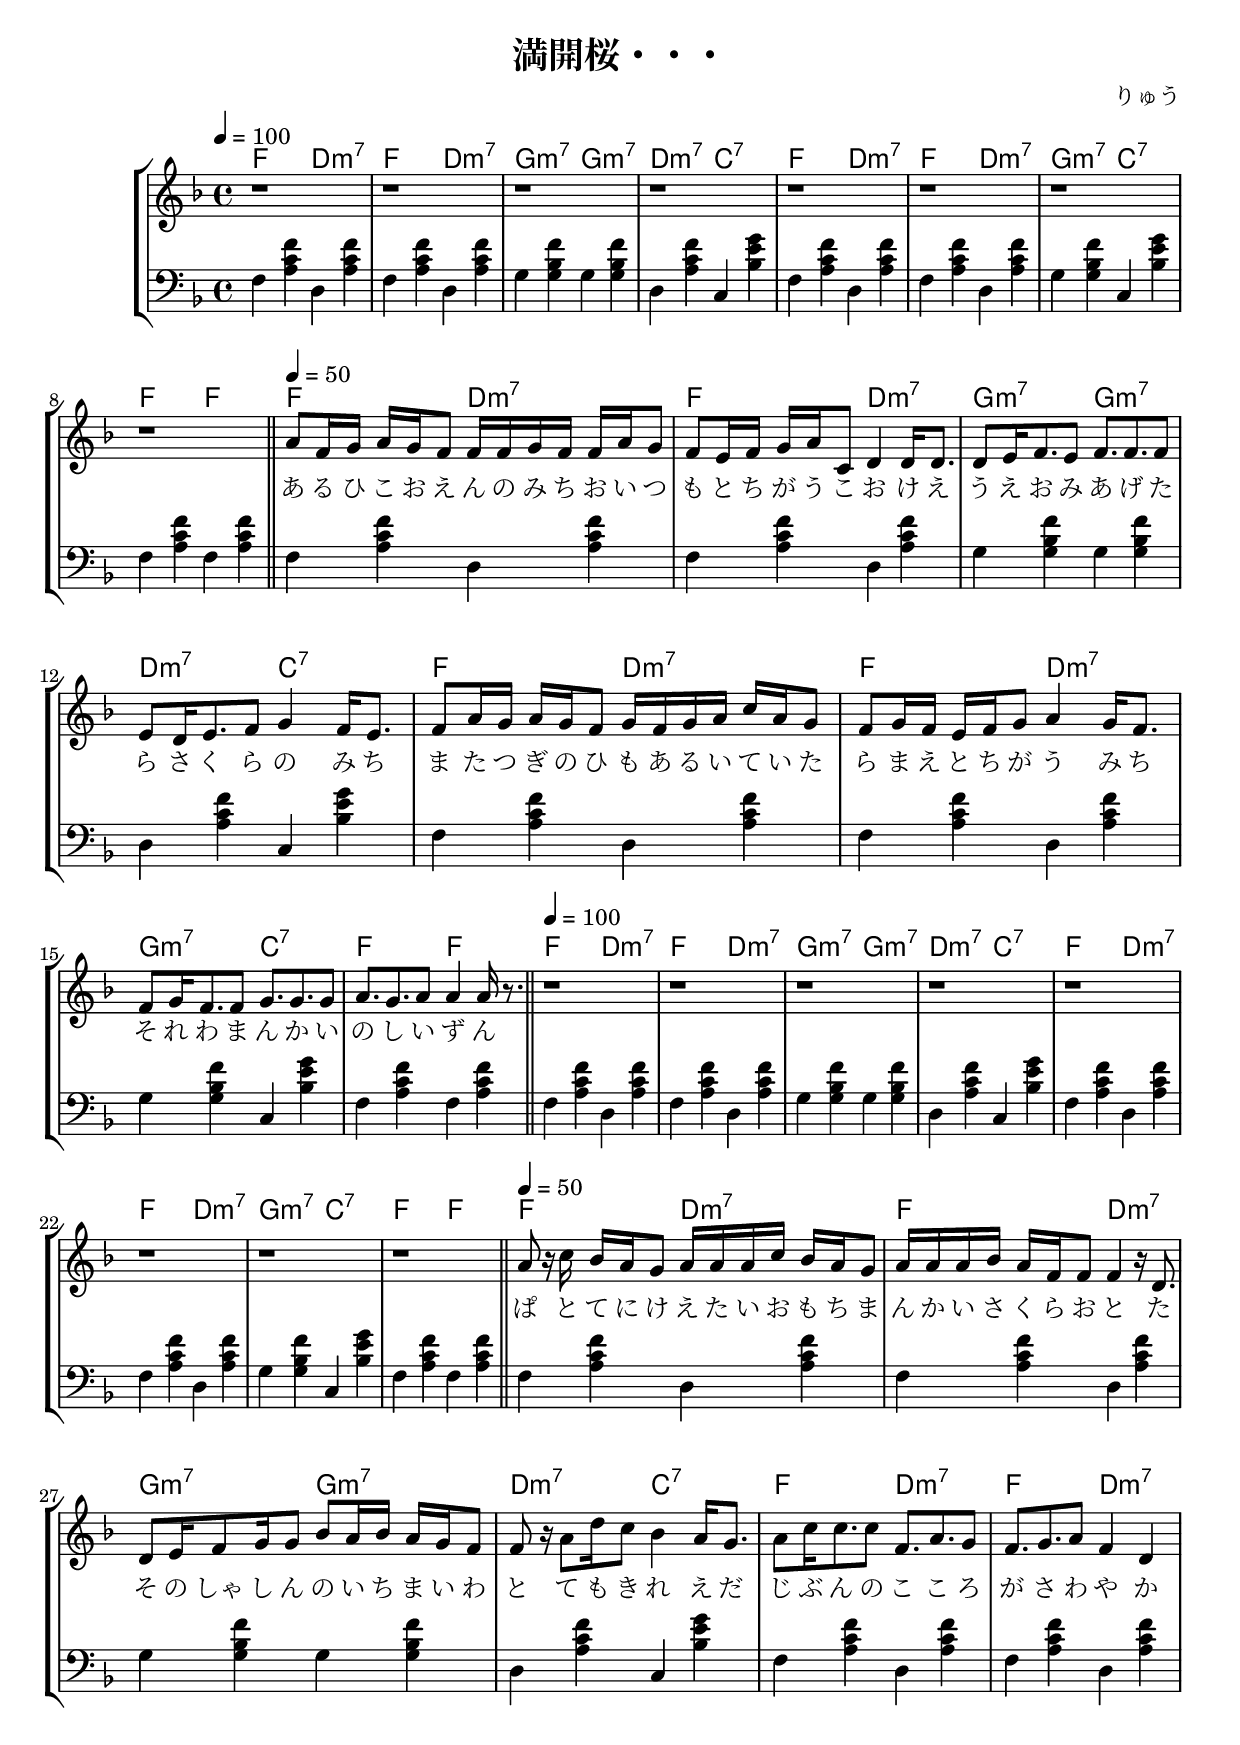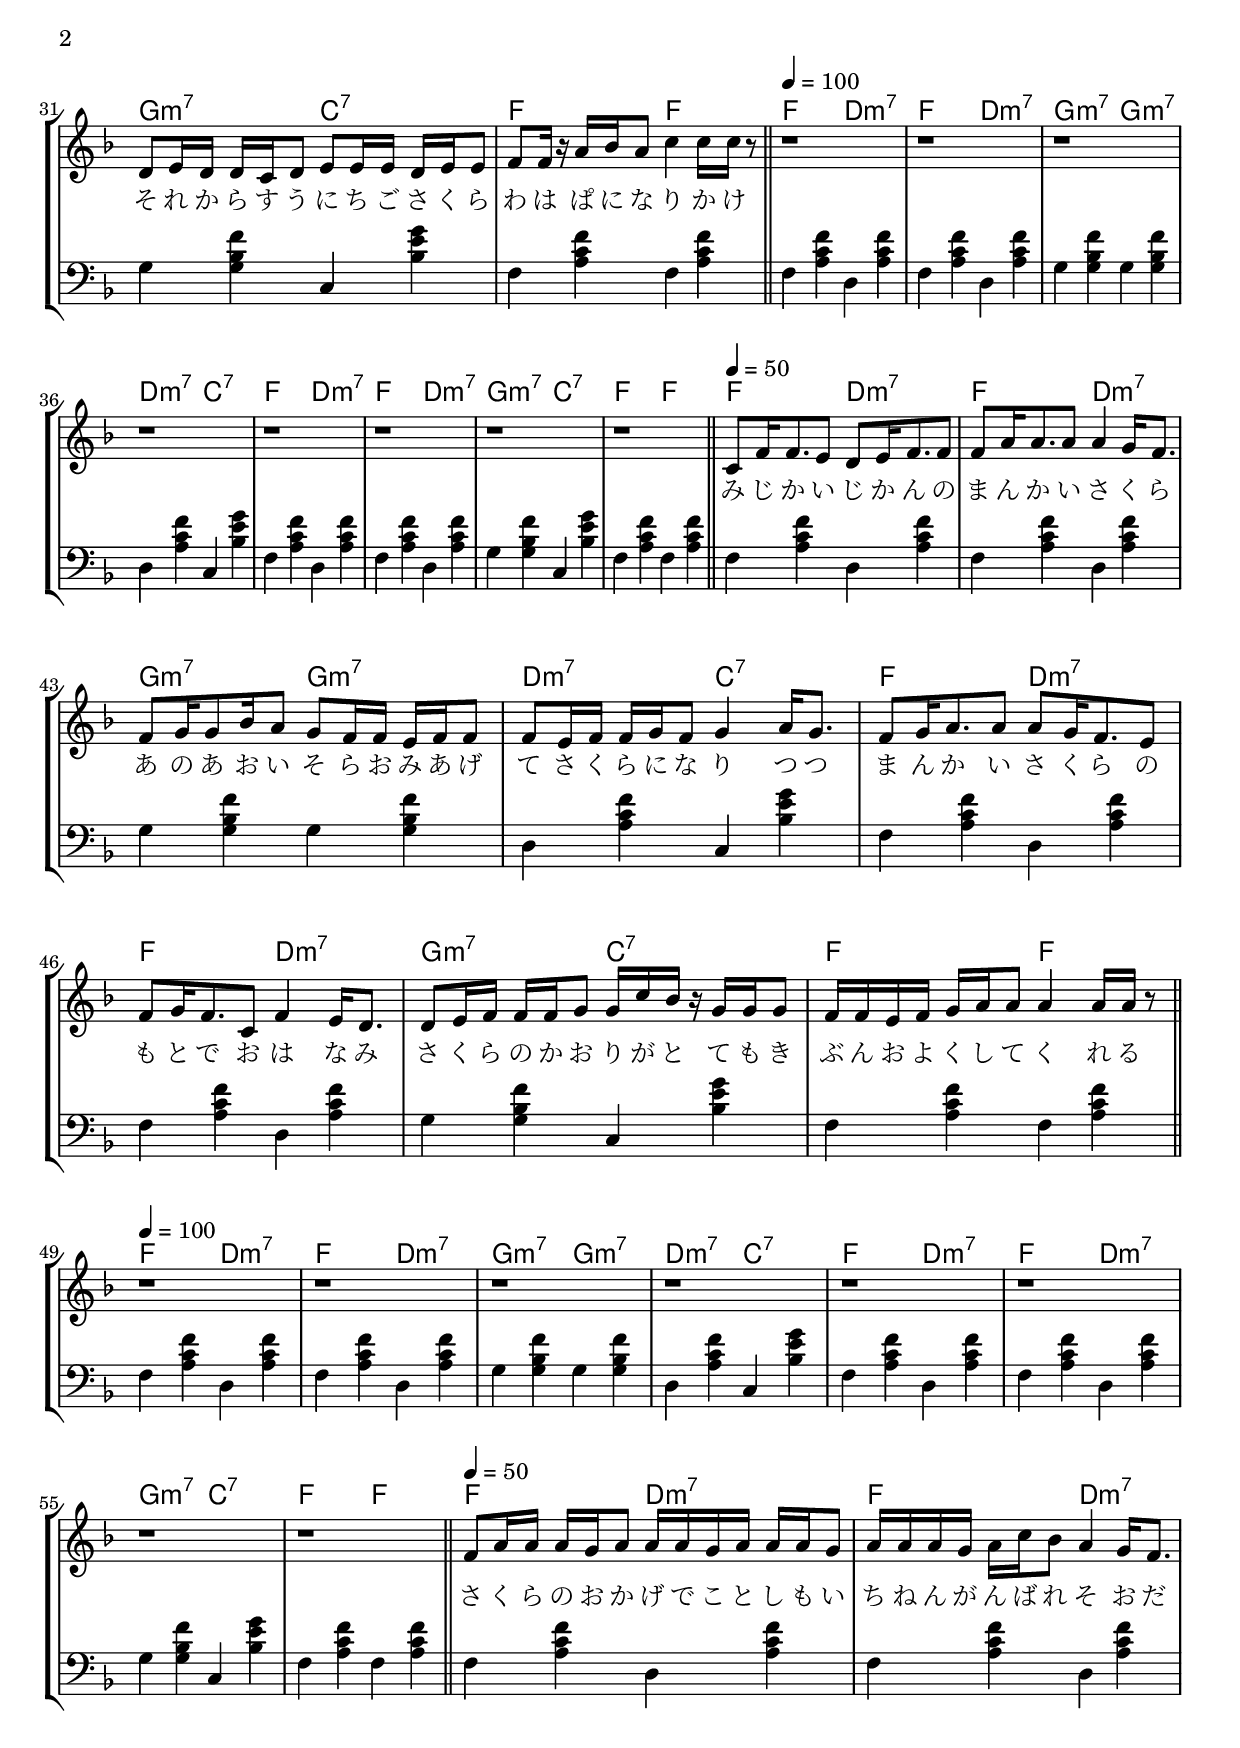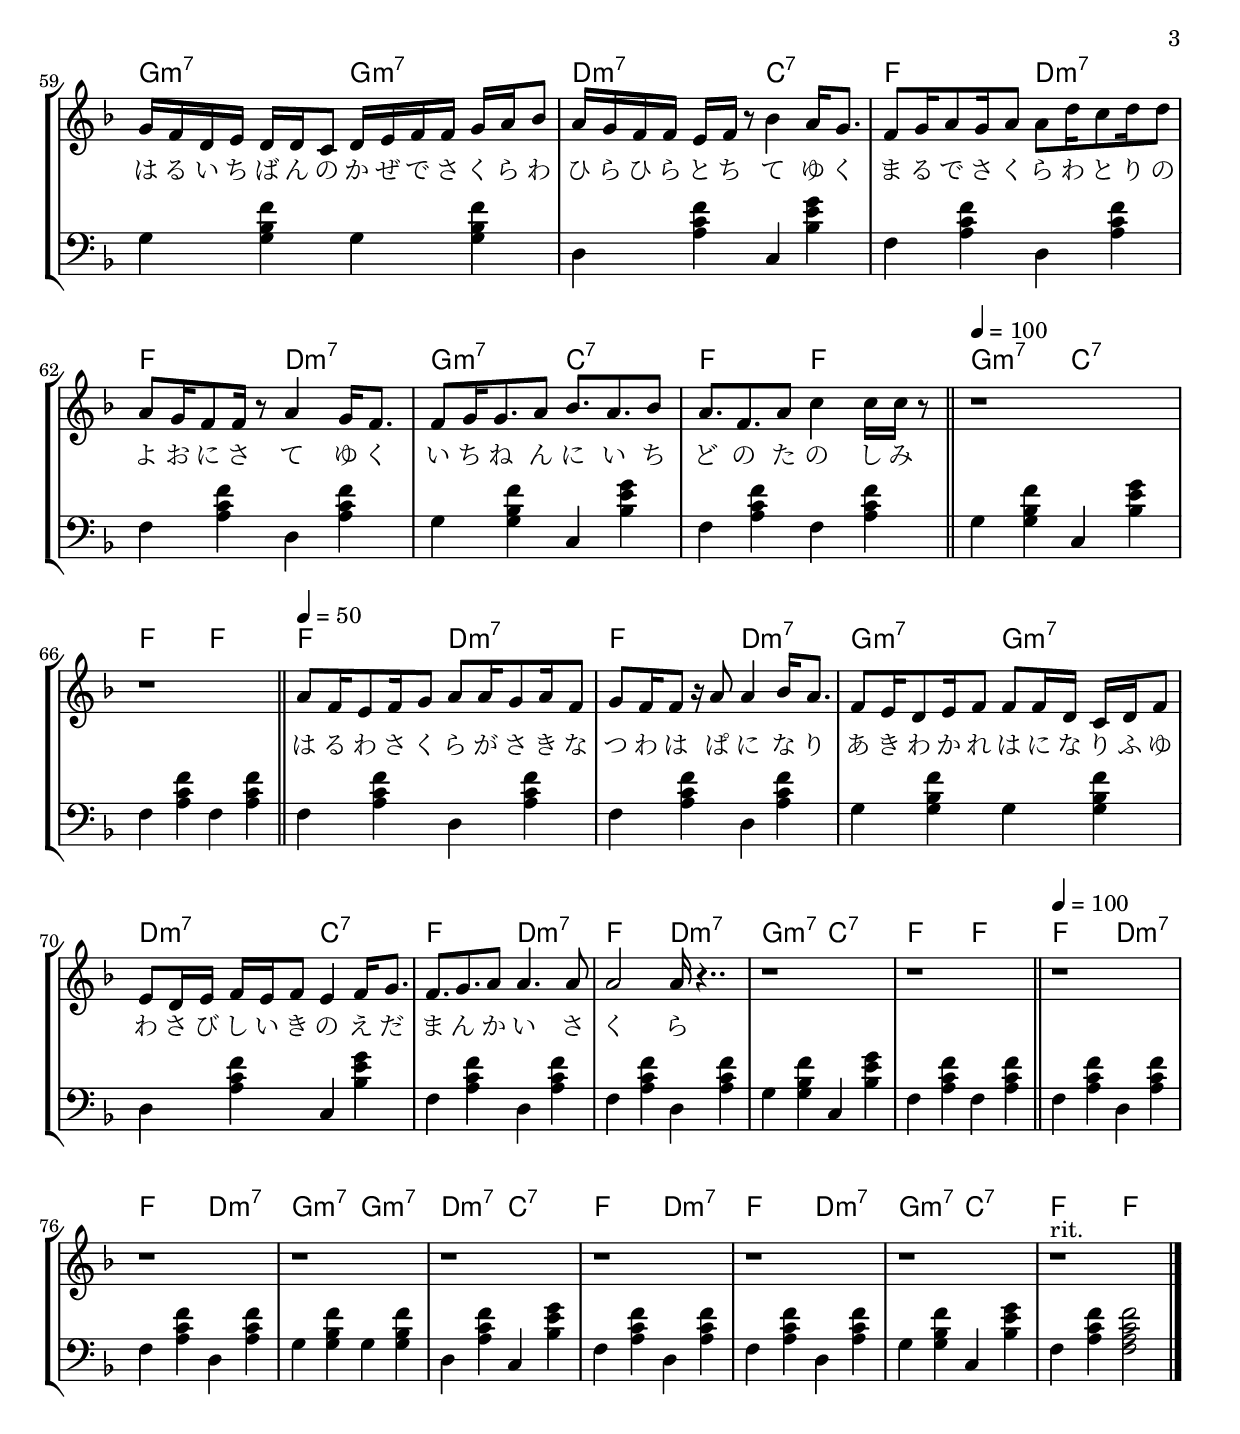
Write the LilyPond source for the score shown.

\version "2.12.1"

\header {
	title = \markup {満開桜・・・}
	composer = \markup \center-column {りゅう}
}

harmony = \chordmode {
	f2 d:min7 f d:min7 g:min7 g:min7 d:min7 c:7 f d:min7 f d:min7 g:min7 c:7 f f 

	f d:min7 f d:min7 g:min7 g:min7 d:min7 c:7 f d:min7 f d:min7 g:min7 c:7 f f 

	f d:min7 f d:min7 g:min7 g:min7 d:min7 c:7 f d:min7 f d:min7 g:min7 c:7 f f 

	f d:min7 f d:min7 g:min7 g:min7 d:min7 c:7 f d:min7 f d:min7 g:min7 c:7 f f 

	f d:min7 f d:min7 g:min7 g:min7 d:min7 c:7 f d:min7 f d:min7 g:min7 c:7 f f 

	f d:min7 f d:min7 g:min7 g:min7 d:min7 c:7 f d:min7 f d:min7 g:min7 c:7 f f 

	f d:min7 f d:min7 g:min7 g:min7 d:min7 c:7 f d:min7 f d:min7 g:min7 c:7 f f 

	f d:min7 f d:min7 g:min7 g:min7 d:min7 c:7 f d:min7 f d:min7 g:min7 c:7 f f 

	g:min7 c:7 f f 

	f d:min7 f d:min7 g:min7 g:min7 d:min7 c:7 f d:min7 f d:min7 g:min7 c:7 f f 

	f d:min7 f d:min7 g:min7 g:min7 d:min7 c:7 f d:min7 f d:min7 g:min7 c:7 f f 
}

melody = {
	\key f \major
	\tempo 4 = 100
	r1 | r1 | r1 | r1 | r1 | r1 | r1 | r1   
	\set Staff.midiInstrument = #"fss0.42"
		\tempo 4 = 50
 a'8  f'16  g'16  a'16  g'16  f'8  f'16  f'16  g'16  f'16  f'16  a'16  g'8 
	f'8  e'16  f'16  g'16  a'16  c'8  d'4  d'16  d'8. 
	d'8  e'16  f'8.  e'8  f'8.  f'8.  f'8 
	e'8  d'16  e'8.  f'8  g'4  f'16  e'8. 
	f'8  a'16  g'16  a'16  g'16  f'8  g'16  f'16  g'16  a'16  c''16  a'16  g'8 
	f'8  g'16  f'16  e'16  f'16  g'8  a'4  g'16  f'8. 
	f'8  g'16  f'8.  f'8  g'8.  g'8.  g'8 
	a'8.  g'8.  a'8  a'4  a'16  	r8. 	\tempo 4 = 100
	r1 | r1 | r1 | r1 | r1 | r1 | r1 | r1   
	\set Staff.midiInstrument = #"fss0.42"
		\tempo 4 = 50
 a'8  r16  c''16  bes'16  a'16  g'8  a'16  a'16  a'16  c''16  bes'16  a'16  g'8 
	a'16  a'16  a'16  bes'16  a'16  f'16  f'8  f'4  r16  d'8. 
	d'8  e'16  f'8  g'16  g'8  bes'8  a'16  bes'16  a'16  g'16  f'8 
	f'8  r16  a'8  d''16  c''8  bes'4  a'16  g'8. 
	a'8  c''16  c''8.  c''8  f'8.  a'8.  g'8 
	f'8.  g'8.  a'8  f'4  d'4 
	d'8  e'16  d'16  d'16  c'16  d'8  e'8  e'16  e'16  d'16  e'16  e'8 
	f'8  f'16  r16  a'16  bes'16  a'8  c''4  c''16  c''16  	r8 	\tempo 4 = 100
	r1 | r1 | r1 | r1 | r1 | r1 | r1 | r1   
	\set Staff.midiInstrument = #"fss0.42"
		\tempo 4 = 50
 c'8  f'16  f'8.  e'8  d'8  e'16  f'8.  f'8 
	f'8  a'16  a'8.  a'8  a'4  g'16  f'8. 
	f'8  g'16  g'8  bes'16  a'8  g'8  f'16  f'16  e'16  f'16  f'8 
	f'8  e'16  f'16  f'16  g'16  f'8  g'4  a'16  g'8. 
	f'8  g'16  a'8.  a'8  a'8  g'16  f'8.  e'8 
	f'8  g'16  f'8.  c'8  f'4  e'16  d'8. 
	d'8  e'16  f'16  f'16  f'16  g'8  g'16  c''16  bes'16  r16  g'16  g'16  g'8 
	f'16  f'16  e'16  f'16  g'16  a'16  a'8  a'4  a'16  a'16  	r8 	\tempo 4 = 100
	r1 | r1 | r1 | r1 | r1 | r1 | r1 | r1   
	\set Staff.midiInstrument = #"fss0.42"
		\tempo 4 = 50
 f'8  a'16  a'16  a'16  g'16  a'8  a'16  a'16  g'16  a'16  a'16  a'16  g'8 
	a'16  a'16  a'16  g'16  a'16  c''16  bes'8  a'4  g'16  f'8. 
	g'16  f'16  d'16  e'16  d'16  d'16  c'8  d'16  e'16  f'16  f'16  g'16  a'16  bes'8 
	a'16  g'16  f'16  f'16  e'16  f'16  r8  bes'4  a'16  g'8. 
	f'8  g'16  a'8  g'16  a'8  a'8  d''16  c''8  d''16  d''8 
	a'8  g'16  f'8  f'16  r8  a'4  g'16  f'8. 
	f'8  g'16  g'8.  a'8  bes'8.  a'8.  bes'8 
	a'8.  f'8.  a'8  c''4  c''16  c''16  	r8 	\tempo 4 = 100
	r1 | r1   
	\set Staff.midiInstrument = #"fss0.42"
		\tempo 4 = 50
 a'8  f'16  e'8  f'16  g'8  a'8  a'16  g'8  a'16  f'8 
	g'8  f'16  f'8  r16  a'8  a'4  bes'16  a'8. 
	f'8  e'16  d'8  e'16  f'8  f'8  f'16  d'16  c'16  d'16  f'8 
	e'8  d'16  e'16  f'16  e'16  f'8  e'4  f'16  g'8. 
	f'8.  g'8.  a'8  a'4.  a'8 
	a'2  a'16  	r4.. r1 r1 	\tempo 4 = 100
	r1 | r1 | r1 | r1 | r1 | r1 | r1 | r1^"rit." \bar "|."
}

words = \lyricmode {
	
	あ  る  ひ  こ  お  え  ん  の  み  ち  お  い  つ  も  と  ち  が  う  こ  お  け  え  う  え  お  み  あ  げ  た  ら  さ  く  ら  の  み  ち  ま  た  つ  ぎ  の  ひ  も  あ  る  い  て  い  た  ら  ま  え  と  ち  が  う  み  ち  そ  れ  わ  ま  ん  か  い  の  し  い  ず  ん  
	
	ぱ  と  て  に  け  え  た  い  お  も  ち  ま  ん  か  い  さ  く  ら  お  と  た  そ  の  しゃ  し  ん  の  い  ち  ま  い  わ  と  て  も  き  れ  え  だ  じ  ぶ  ん  の  こ  こ  ろ  が  さ  わ  や  か  そ  れ  か  ら  す  う  に  ち  ご  さ  く  ら  わ  は  ぱ  に  な  り  か  け  
	
	み  じ  か  い  じ  か  ん  の  ま  ん  か  い  さ  く  ら  あ  の  あ  お  い  そ  ら  お  み  あ  げ  て  さ  く  ら  に  な  り  つ  つ  ま  ん  か  い  さ  く  ら  の  も  と  で  お  は  な  み  さ  く  ら  の  か  お  り  が  と  て  も  き  ぶ  ん  お  よ  く  し  て  く  れ  る  
	
	さ  く  ら  の  お  か  げ  で  こ  と  し  も  い  ち  ね  ん  が  ん  ば  れ  そ  お  だ  は  る  い  ち  ば  ん  の  か  ぜ  で  さ  く  ら  わ  ひ  ら  ひ  ら  と  ち  て  ゆ  く  ま  る  で  さ  く  ら  わ  と  り  の  よ  お  に  さ  て  ゆ  く  い  ち  ね  ん  に  い  ち  ど  の  た  の  し  み  
	
	は  る  わ  さ  く  ら  が  さ  き  な  つ  わ  は  ぱ  に  な  り  あ  き  わ  か  れ  は  に  な  り  ふ  ゆ  わ  さ  び  し  い  き  の  え  だ  ま  ん  か  い  さ  く  ら  
	
}

tempochange = {
	\tempo 4 = 100
	r1 | r1 | r1 | r1 | r1 | r1 | r1 | r1 \bar "||"
	\tempo 4 = 50
	r1 | r1 | r1 | r1 | r1 | r1 | r1 | r1 \bar "||"
	\tempo 4 = 100
	r1 | r1 | r1 | r1 | r1 | r1 | r1 | r1 \bar "||"
	\tempo 4 = 50
	r1 | r1 | r1 | r1 | r1 | r1 | r1 | r1 \bar "||"
	\tempo 4 = 100
	r1 | r1 | r1 | r1 | r1 | r1 | r1 | r1 \bar "||"
	\tempo 4 = 50
	r1 | r1 | r1 | r1 | r1 | r1 | r1 | r1 \bar "||"
	\tempo 4 = 100
	r1 | r1 | r1 | r1 | r1 | r1 | r1 | r1 \bar "||"
	\tempo 4 = 50
	r1 | r1 | r1 | r1 | r1 | r1 | r1 | r1 \bar "||"
	\tempo 4 = 100
	r1 | r1 \bar "||"
	\tempo 4 = 50
	r1 | r1 | r1 | r1 | r1 | r1 | r1 | r1 \bar "||"
	\tempo 4 = 100
	r1 | r1 | r1 | r1 | r1 | r1 | r1 | \tempo 4 = 75 r2 \tempo 4 = 66 r2 \bar "|."
}

mainacc = {
	\clef bass
	\set Staff.midiInstrument = #"Guitar harmonics"
	\key f \major
	\tempo 4 = 100
	f4 <a c' f'>4
	d4 <a c' f'>4
	f4 <a c' f'>4
	d4 <a c' f'>4
	g4 <g bes f'>4
	g4 <g bes f'>4
	d4 <a c' f'>4
	c4 <bes e' g'>4
	f4 <a c' f'>4
	d4 <a c' f'>4
	f4 <a c' f'>4
	d4 <a c' f'>4
	g4 <g bes f'>4
	c4 <bes e' g'>4
	f4 <a c' f'>4
	f4 <a c' f'>4
	\bar "||"

	\set Staff.midiInstrument = #"Rock Organ"
	\tempo 4 = 50
	f4 <a c' f'>4
	d4 <a c' f'>4
	f4 <a c' f'>4
	d4 <a c' f'>4
	g4 <g bes f'>4
	g4 <g bes f'>4
	d4 <a c' f'>4
	c4 <bes e' g'>4
	f4 <a c' f'>4
	d4 <a c' f'>4
	f4 <a c' f'>4
	d4 <a c' f'>4
	g4 <g bes f'>4
	c4 <bes e' g'>4
	f4 <a c' f'>4
	f4 <a c' f'>4
	\bar "||"

	\set Staff.midiInstrument = #"Guitar harmonics"
	\tempo 4 = 100
	f4 <a c' f'>4
	d4 <a c' f'>4
	f4 <a c' f'>4
	d4 <a c' f'>4
	g4 <g bes f'>4
	g4 <g bes f'>4
	d4 <a c' f'>4
	c4 <bes e' g'>4
	f4 <a c' f'>4
	d4 <a c' f'>4
	f4 <a c' f'>4
	d4 <a c' f'>4
	g4 <g bes f'>4
	c4 <bes e' g'>4
	f4 <a c' f'>4
	f4 <a c' f'>4
	\bar "||"

	\set Staff.midiInstrument = #"Rock Organ"
	\tempo 4 = 50
	f4 <a c' f'>4
	d4 <a c' f'>4
	f4 <a c' f'>4
	d4 <a c' f'>4
	g4 <g bes f'>4
	g4 <g bes f'>4
	d4 <a c' f'>4
	c4 <bes e' g'>4
	f4 <a c' f'>4
	d4 <a c' f'>4
	f4 <a c' f'>4
	d4 <a c' f'>4
	g4 <g bes f'>4
	c4 <bes e' g'>4
	f4 <a c' f'>4
	f4 <a c' f'>4
	\bar "||"

	\set Staff.midiInstrument = #"Guitar harmonics"
	\tempo 4 = 100
	f4 <a c' f'>4
	d4 <a c' f'>4
	f4 <a c' f'>4
	d4 <a c' f'>4
	g4 <g bes f'>4
	g4 <g bes f'>4
	d4 <a c' f'>4
	c4 <bes e' g'>4
	f4 <a c' f'>4
	d4 <a c' f'>4
	f4 <a c' f'>4
	d4 <a c' f'>4
	g4 <g bes f'>4
	c4 <bes e' g'>4
	f4 <a c' f'>4
	f4 <a c' f'>4
	\bar "||"

	\set Staff.midiInstrument = #"Rock Organ"
	\tempo 4 = 50
	f4 <a c' f'>4
	d4 <a c' f'>4
	f4 <a c' f'>4
	d4 <a c' f'>4
	g4 <g bes f'>4
	g4 <g bes f'>4
	d4 <a c' f'>4
	c4 <bes e' g'>4
	f4 <a c' f'>4
	d4 <a c' f'>4
	f4 <a c' f'>4
	d4 <a c' f'>4
	g4 <g bes f'>4
	c4 <bes e' g'>4
	f4 <a c' f'>4
	f4 <a c' f'>4
	\bar "||"

	\set Staff.midiInstrument = #"Guitar harmonics"
	\tempo 4 = 100
	f4 <a c' f'>4
	d4 <a c' f'>4
	f4 <a c' f'>4
	d4 <a c' f'>4
	g4 <g bes f'>4
	g4 <g bes f'>4
	d4 <a c' f'>4
	c4 <bes e' g'>4
	f4 <a c' f'>4
	d4 <a c' f'>4
	f4 <a c' f'>4
	d4 <a c' f'>4
	g4 <g bes f'>4
	c4 <bes e' g'>4
	f4 <a c' f'>4
	f4 <a c' f'>4
	\bar "||"

	\set Staff.midiInstrument = #"Rock Organ"
	\tempo 4 = 50
	f4 <a c' f'>4
	d4 <a c' f'>4
	f4 <a c' f'>4
	d4 <a c' f'>4
	g4 <g bes f'>4
	g4 <g bes f'>4
	d4 <a c' f'>4
	c4 <bes e' g'>4
	f4 <a c' f'>4
	d4 <a c' f'>4
	f4 <a c' f'>4
	d4 <a c' f'>4
	g4 <g bes f'>4
	c4 <bes e' g'>4
	f4 <a c' f'>4
	f4 <a c' f'>4
	\bar "||"

	\set Staff.midiInstrument = #"Guitar harmonics"
	\tempo 4 = 100
	g4 <g bes f'>4
	c4 <bes e' g'>4
	f4 <a c' f'>4
	f4 <a c' f'>4
	\bar "||"

	\set Staff.midiInstrument = #"Rock Organ"
	\tempo 4 = 50
	f4 <a c' f'>4
	d4 <a c' f'>4
	f4 <a c' f'>4
	d4 <a c' f'>4
	g4 <g bes f'>4
	g4 <g bes f'>4
	d4 <a c' f'>4
	c4 <bes e' g'>4
	f4 <a c' f'>4
	d4 <a c' f'>4
	f4 <a c' f'>4
	d4 <a c' f'>4
	g4 <g bes f'>4
	c4 <bes e' g'>4
	f4 <a c' f'>4
	f4 <a c' f'>4
	\bar "||"

	\set Staff.midiInstrument = #"Guitar harmonics"
	\tempo 4 = 100
	f4 <a c' f'>4
	d4 <a c' f'>4
	f4 <a c' f'>4
	d4 <a c' f'>4
	g4 <g bes f'>4
	g4 <g bes f'>4
	d4 <a c' f'>4
	c4 <bes e' g'>4
	f4 <a c' f'>4
	d4 <a c' f'>4
	f4 <a c' f'>4
	d4 <a c' f'>4
	g4 <g bes f'>4
	c4 <bes e' g'>4
	f4 <a c' f'>4
	<f a c' f'>2
	\bar "|."
}

subacc = {
	\clef bass
	\set Staff.midiInstrument = #"Pizzicato Strings"
	\key f \major
	\tempo 4 = 100
	r2
	r2
	r2
	r2
	r2
	r2
	r2
	r2
	r2
	r2
	r2
	r2
	r2
	r2
	r2
	r2
	\bar "||"

	\set Staff.midiInstrument = #"Pizzicato Strings"
	\tempo 4 = 50
	r2
	r2
	r2
	r2
	r2
	r2
	r2
	r2
	r2
	r2
	r2
	r2
	r2
	r2
	r2
	r2
	\bar "||"

	\set Staff.midiInstrument = #"Pizzicato Strings"
	\tempo 4 = 100
	r2
	r2
	r2
	r2
	r2
	r2
	r2
	r2
	r2
	r2
	r2
	r2
	r2
	r2
	r2
	r2
	\bar "||"

	\set Staff.midiInstrument = #"Pizzicato Strings"
	\tempo 4 = 50
	r2
	r2
	r2
	r2
	r2
	r2
	r2
	r2
	r2
	r2
	r2
	r2
	r2
	r2
	r2
	r2
	\bar "||"

	\set Staff.midiInstrument = #"Pizzicato Strings"
	\tempo 4 = 100
	r2
	r2
	r2
	r2
	r2
	r2
	r2
	r2
	r2
	r2
	r2
	r2
	r2
	r2
	r2
	r2
	\bar "||"

	\set Staff.midiInstrument = #"Pizzicato Strings"
	\tempo 4 = 50
	r2
	r2
	r2
	r2
	r2
	r2
	r2
	r2
	r2
	r2
	r2
	r2
	r2
	r2
	r2
	r2
	\bar "||"

	\set Staff.midiInstrument = #"Pizzicato Strings"
	\tempo 4 = 100
	r2
	r2
	r2
	r2
	r2
	r2
	r2
	r2
	r2
	r2
	r2
	r2
	r2
	r2
	r2
	r2
	\bar "||"

	\set Staff.midiInstrument = #"Pizzicato Strings"
	\tempo 4 = 50
	r2
	r2
	r2
	r2
	r2
	r2
	r2
	r2
	r2
	r2
	r2
	r2
	r2
	r2
	r2
	r2
	\bar "||"

	\set Staff.midiInstrument = #"Pizzicato Strings"
	\tempo 4 = 100
	r2
	r2
	r2
	r2
	\bar "||"

	\set Staff.midiInstrument = #"Pizzicato Strings"
	\tempo 4 = 50
	r2
	r2
	r2
	r2
	r2
	r2
	r2
	r2
	r2
	r2
	r2
	r2
	r2
	r2
	r2
	r2
	\bar "||"

	\set Staff.midiInstrument = #"Pizzicato Strings"
	\tempo 4 = 100
	r2
	r2
	r2
	r2
	r2
	r2
	r2
	r2
	r2
	r2
	r2
	r2
	r2
	r2
	r2
	r2
	\bar "|."
}

percA = {
	\drummode {
	r1 |r1 |r1 |r1 |r1 |r1 |r1 |r1 \bar "||"
	r1 |r1 |r1 |r1 |r1 |r1 |r1 |r1 \bar "||"
	r1 |r1 |r1 |r1 |r1 |r1 |r1 |r1 \bar "||"
	r1 |r1 |r1 |r1 |r1 |r1 |r1 |r1 \bar "||"
	r1 |r1 |r1 |r1 |r1 |r1 |r1 |r1 \bar "||"
	r1 |r1 |r1 |r1 |r1 |r1 |r1 |r1 \bar "||"
	r1 |r1 |r1 |r1 |r1 |r1 |r1 |r1 \bar "||"
	r1 |r1 |r1 |r1 |r1 |r1 |r1 |r1 \bar "||"
	r1 |r1 \bar "||"
	r1 |r1 |r1 |r1 |r1 |r1 |r1 |r1 \bar "||"
	r1 |r1 |r1 |r1 |r1 |r1 |r1 |r1 \bar "|."
	}
}

percB = {
	\drummode {
	r1 |r1 |r1 |r1 |r1 |r1 |r1 |r1 \bar "||"
	r1 |r1 |r1 |r1 |r1 |r1 |r1 |r1 \bar "||"
	r1 |r1 |r1 |r1 |r1 |r1 |r1 |r1 \bar "||"
	r1 |r1 |r1 |r1 |r1 |r1 |r1 |r1 \bar "||"
	r1 |r1 |r1 |r1 |r1 |r1 |r1 |r1 \bar "||"
	r1 |r1 |r1 |r1 |r1 |r1 |r1 |r1 \bar "||"
	r1 |r1 |r1 |r1 |r1 |r1 |r1 |r1 \bar "||"
	r1 |r1 |r1 |r1 |r1 |r1 |r1 |r1 \bar "||"
	r1 |r1 \bar "||"
	r1 |r1 |r1 |r1 |r1 |r1 |r1 |r1 \bar "||"
	r1 |r1 |r1 |r1 |r1 |r1 |r1 |r1 \bar "|."
	}
}

percC = {
	\drummode {
	r1 |r1 |r1 |r1 |r1 |r1 |r1 |r1 \bar "||"
	r1 |r1 |r1 |r1 |r1 |r1 |r1 |r1 \bar "||"
	r1 |r1 |r1 |r1 |r1 |r1 |r1 |r1 \bar "||"
	r1 |r1 |r1 |r1 |r1 |r1 |r1 |r1 \bar "||"
	r1 |r1 |r1 |r1 |r1 |r1 |r1 |r1 \bar "||"
	r1 |r1 |r1 |r1 |r1 |r1 |r1 |r1 \bar "||"
	r1 |r1 |r1 |r1 |r1 |r1 |r1 |r1 \bar "||"
	r1 |r1 |r1 |r1 |r1 |r1 |r1 |r1 \bar "||"
	r1 |r1 \bar "||"
	r1 |r1 |r1 |r1 |r1 |r1 |r1 |r1 \bar "||"
	r1 |r1 |r1 |r1 |r1 |r1 |r1 |r1 \bar "|."
	}
}

percD = {
	\drummode {
	r1 |r1 |r1 |r1 |r1 |r1 |r1 |r1 \bar "||"
	r1 |r1 |r1 |r1 |r1 |r1 |r1 |r1 \bar "||"
	r1 |r1 |r1 |r1 |r1 |r1 |r1 |r1 \bar "||"
	r1 |r1 |r1 |r1 |r1 |r1 |r1 |r1 \bar "||"
	r1 |r1 |r1 |r1 |r1 |r1 |r1 |r1 \bar "||"
	r1 |r1 |r1 |r1 |r1 |r1 |r1 |r1 \bar "||"
	r1 |r1 |r1 |r1 |r1 |r1 |r1 |r1 \bar "||"
	r1 |r1 |r1 |r1 |r1 |r1 |r1 |r1 \bar "||"
	r1 |r1 \bar "||"
	r1 |r1 |r1 |r1 |r1 |r1 |r1 |r1 \bar "||"
	r1 |r1 |r1 |r1 |r1 |r1 |r1 |r1 \bar "|."
	}
}

percE = {
	\drummode {
	r1 |r1 |r1 |r1 |r1 |r1 |r1 |r1 \bar "||"
	r1 |r1 |r1 |r1 |r1 |r1 |r1 |r1 \bar "||"
	r1 |r1 |r1 |r1 |r1 |r1 |r1 |r1 \bar "||"
	r1 |r1 |r1 |r1 |r1 |r1 |r1 |r1 \bar "||"
	r1 |r1 |r1 |r1 |r1 |r1 |r1 |r1 \bar "||"
	r1 |r1 |r1 |r1 |r1 |r1 |r1 |r1 \bar "||"
	r1 |r1 |r1 |r1 |r1 |r1 |r1 |r1 \bar "||"
	r1 |r1 |r1 |r1 |r1 |r1 |r1 |r1 \bar "||"
	r1 |r1 \bar "||"
	r1 |r1 |r1 |r1 |r1 |r1 |r1 |r1 \bar "||"
	r1 |r1 |r1 |r1 |r1 |r1 |r1 |r1 \bar "|."
	}
}

\score {
	<<
		\new StaffGroup <<
			\new ChordNames {\harmony}
			\new Voice = "melody" {\melody}
			\new Lyrics \lyricsto "melody" \words
			\new Staff = "mainacc" {\mainacc}
		>>
	>>
	\layout { }
}
